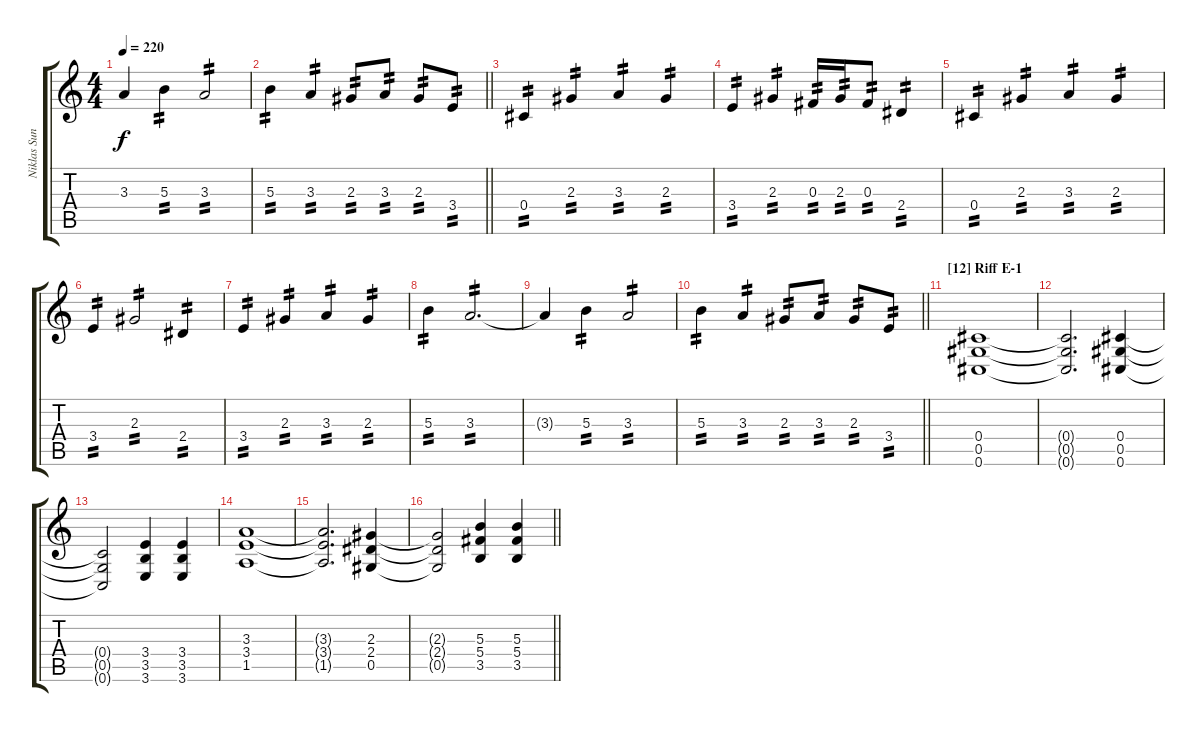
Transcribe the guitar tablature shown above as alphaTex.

\track ("Niklas Sundin" "Niklas Sun") {instrument distortionguitar}
\staff {score tabs}
\tuning (Eb4 Bb3 Gb3 Db3 Ab2 Db2) {hide}
\ts (4 4)
\tempo 220
\clef g2
\ks c
3.3{t}.4{dy f} 5.3.4{tp 2} 3.3.2{tp 2} |
\barLineRight lightlight
5.3.4{tp 2} 3.3.4{tp 2} 2.3.8{tp 2} 3.3.8{tp 2} 2.3.8{tp 2} 3.4.8{tp 2} |
0.4.4{tp 2} 2.3.4{tp 2} 3.3.4{tp 2} 2.3.4{tp 2} |
3.4.4{tp 2} 2.3.4{tp 2} 0.3.16{tp 2} 2.3.16{tp 2} 0.3.8{tp 2} 2.4.4{tp 2} |
0.4.4{tp 2} 2.3.4{tp 2} 3.3.4{tp 2} 2.3.4{tp 2} |
3.4.4{tp 2} 2.3.2{tp 2} 2.4.4{tp 2} |
3.4.4{tp 2} 2.3.4{tp 2} 3.3.4{tp 2} 2.3.4{tp 2} |
5.3.4{tp 2} 3.3.2{d tp 2} |
3.3{t}.4 5.3.4{tp 2} 3.3.2{tp 2} |
\barLineRight lightlight
5.3.4{tp 2} 3.3.4{tp 2} 2.3.8{tp 2} 3.3.8{tp 2} 2.3.8{tp 2} 3.4.8{tp 2} |
\section ("" "[12] Riff E-1")
(0.4 0.5 0.6).1 |
(0.4{t} 0.5{t} 0.6{t}).2{d} (0.4 0.5 0.6).4 |
(0.4{t} 0.5{t} 0.6{t}).2 (3.4 3.5 3.6).4 (3.4 3.5 3.6).4 |
(3.3 3.4 1.5).1 |
(3.3{t} 3.4{t} 1.5{t}).2{d} (2.3 2.4 0.5).4 |
\barLineRight lightlight
(2.3{t} 2.4{t} 0.5{t}).2 (5.3 5.4 3.5).4 (5.3 5.4 3.5).4
